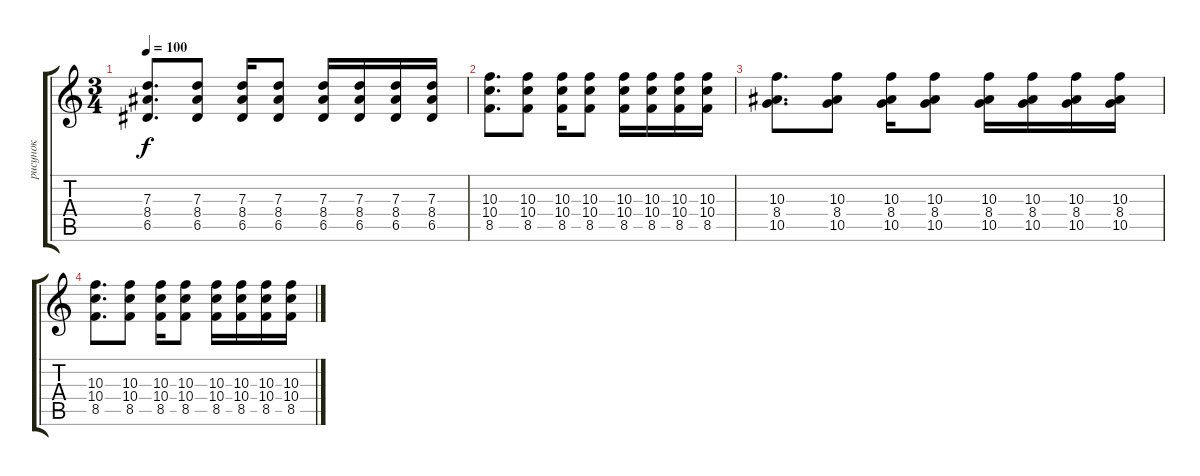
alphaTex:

\track ("рисунок" "рисунок") {instrument acousticguitarsteel}
\staff {score tabs}
\tuning (E4 B3 G3 D3 A2 D2) {hide}
\ts (3 4)
\tempo 100
\clef g2
\ks c
(7.3 8.4 6.5).8{d dy f} (7.3 8.4 6.5).8 (7.3 8.4 6.5).16 (7.3 8.4 6.5).8 (7.3 8.4 6.5).16 (7.3 8.4 6.5).16 (7.3 8.4 6.5).16 (7.3 8.4 6.5).16 |
(10.3 10.4 8.5).8{d} (10.3 10.4 8.5).8 (10.3 10.4 8.5).16 (10.3 10.4 8.5).8 (10.3 10.4 8.5).16 (10.3 10.4 8.5).16 (10.3 10.4 8.5).16 (10.3 10.4 8.5).16 |
(10.3 8.4 10.5).8{d} (10.3 8.4 10.5).8 (10.3 8.4 10.5).16 (10.3 8.4 10.5).8 (10.3 8.4 10.5).16 (10.3 8.4 10.5).16 (10.3 8.4 10.5).16 (10.3 8.4 10.5).16 |
(10.3 10.4 8.5).8{d} (10.3 10.4 8.5).8 (10.3 10.4 8.5).16 (10.3 10.4 8.5).8 (10.3 10.4 8.5).16 (10.3 10.4 8.5).16 (10.3 10.4 8.5).16 (10.3 10.4 8.5).16
